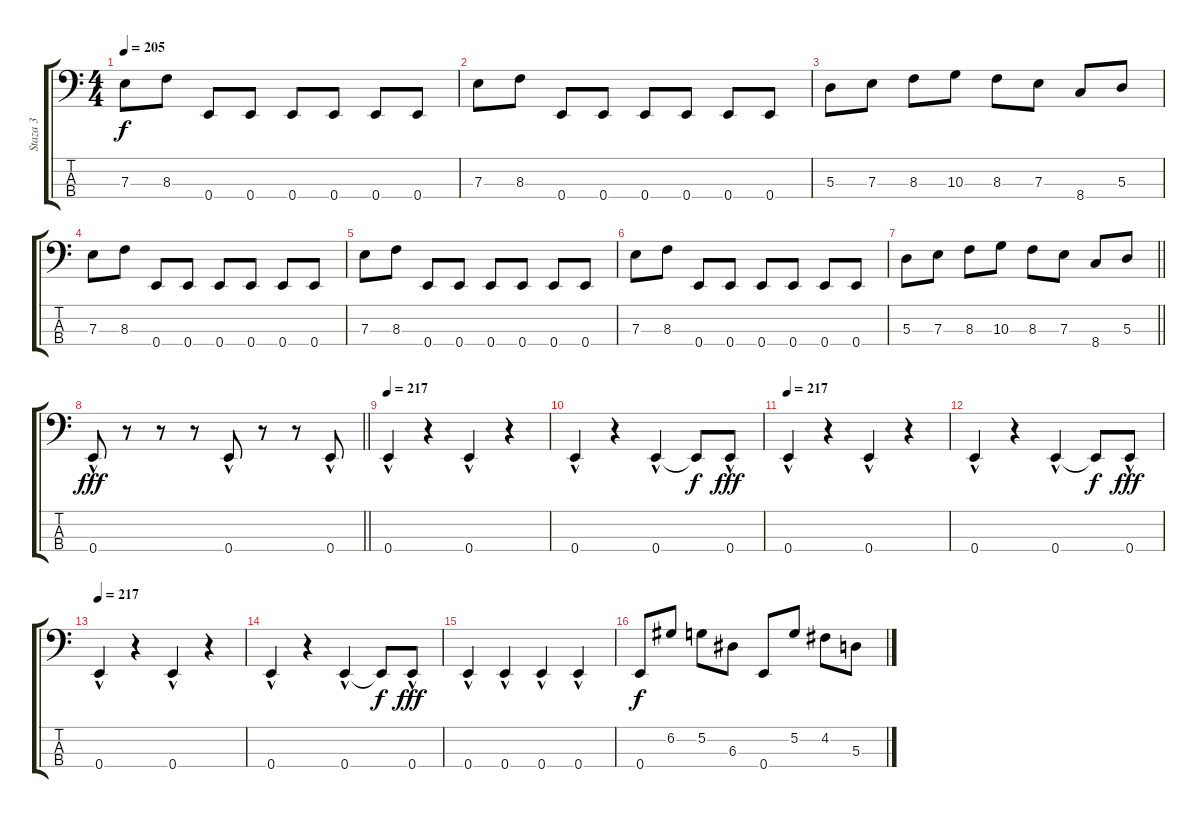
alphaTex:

\track ("Staza 3" "Staza 3") {instrument electricbasspick}
\staff {score tabs}
\tuning (G2 D2 A1 E1) {hide}
\ts (4 4)
\tempo 205
\clef f4
\ks c
7.3.8{dy f} 8.3.8 0.4.8 0.4.8 0.4.8 0.4.8 0.4.8 0.4.8 |
7.3.8 8.3.8 0.4.8 0.4.8 0.4.8 0.4.8 0.4.8 0.4.8 |
5.3.8 7.3.8 8.3.8 10.3.8 8.3.8 7.3.8 8.4.8 5.3.8 |
7.3.8 8.3.8 0.4.8 0.4.8 0.4.8 0.4.8 0.4.8 0.4.8 |
7.3.8 8.3.8 0.4.8 0.4.8 0.4.8 0.4.8 0.4.8 0.4.8 |
7.3.8 8.3.8 0.4.8 0.4.8 0.4.8 0.4.8 0.4.8 0.4.8 |
\barLineRight lightlight
5.3.8 7.3.8 8.3.8 10.3.8 8.3.8 7.3.8 8.4.8 5.3.8 |
\section ("" "")
\barLineRight lightlight
0.4{hac}.8{dy fff} r.8 r.8 r.8 0.4{hac}.8 r.8 r.8 0.4{hac}.8 |
\section ("" "")
\tempo 217
0.4{hac}.4 r.4 0.4{hac}.4 r.4 |
0.4{hac}.4 r.4 0.4{hac}.4 0.4{t}.8{dy f} 0.4{hac}.8{dy fff} |
\tempo 217
0.4{hac}.4 r.4 0.4{hac}.4 r.4 |
0.4{hac}.4 r.4 0.4{hac}.4 0.4{t}.8{dy f} 0.4{hac}.8{dy fff} |
\tempo 217
0.4{hac}.4 r.4 0.4{hac}.4 r.4 |
0.4{hac}.4 r.4 0.4{hac}.4 0.4{t}.8{dy f} 0.4{hac}.8{dy fff} |
0.4{hac}.4 0.4{hac}.4 0.4{hac}.4 0.4{hac}.4 |
0.4.8{dy f} 6.2.8 5.2.8 6.3.8 0.4.8 5.2.8 4.2.8 5.3.8
